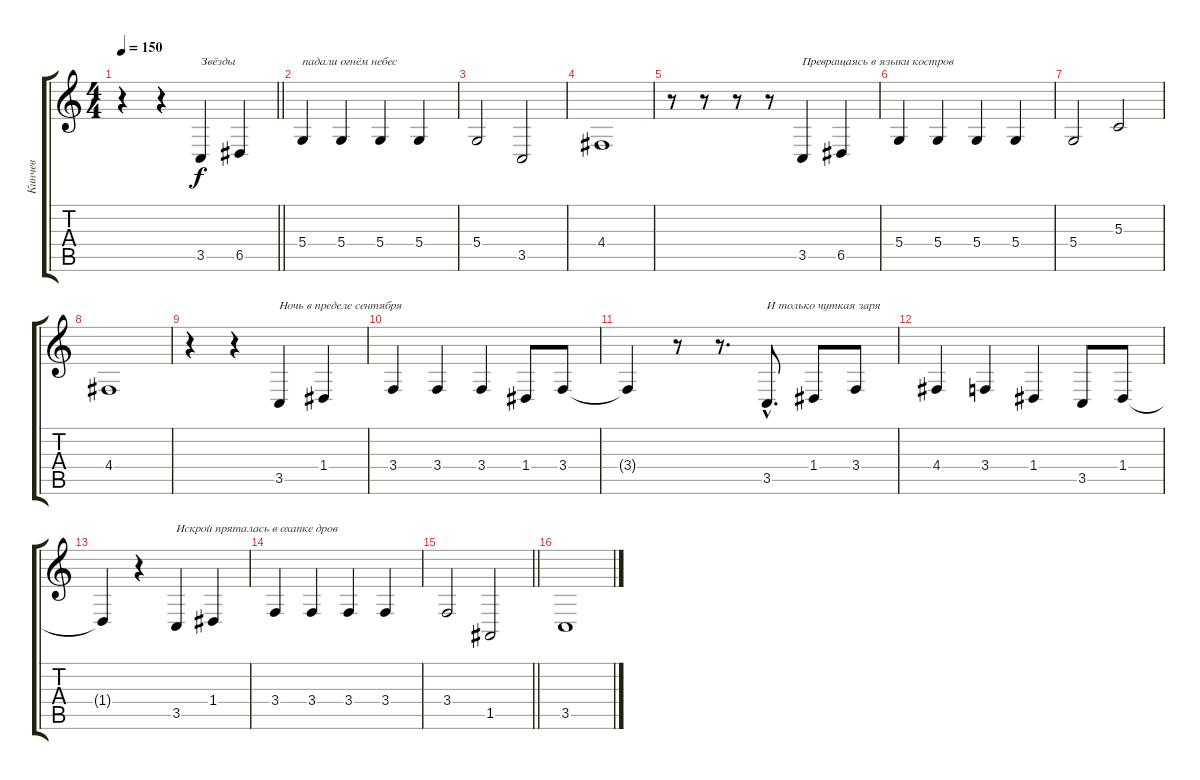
\track ("Кинчев" "Кинчев") {instrument lead2sawtooth}
\staff {score tabs}
\tuning (E4 B3 G3 D3 A2 E2) {hide}
\ts (4 4)
\tempo 150
\clef g2
\barLineRight lightlight
\ks c
r.4{dy f} r.4 3.5.4{txt "Звёзды "} 6.5.4 |
5.4.4{txt "падали огнём небес"} 5.4.4 5.4.4 5.4.4 |
5.4.2 3.5.2 |
4.4.1 |
r.8 r.8 r.8 r.8 3.5.4{txt "Превращаясь в языки костров"} 6.5.4 |
5.4.4 5.4.4 5.4.4 5.4.4 |
5.4.2 5.3.2 |
4.4.1 |
r.4 r.4 3.5.4{txt "Ночь в пределе сентября"} 1.4.4 |
3.4.4 3.4.4 3.4.4 1.4.8 3.4.8 |
3.4{t}.4 r.8 r.8{d} 3.5{hac}.8{d txt "И только чуткая заря"} 1.4.8 3.4.8 |
4.4.4 3.4.4 1.4.4 3.5.8 1.4.8 |
1.4{t}.4 r.4 3.5.4{txt "Искрой пряталась в охапке дров"} 1.4.4 |
3.4.4 3.4.4 3.4.4 3.4.4 |
\barLineRight lightlight
3.4.2 1.5.2 |
3.5.1
